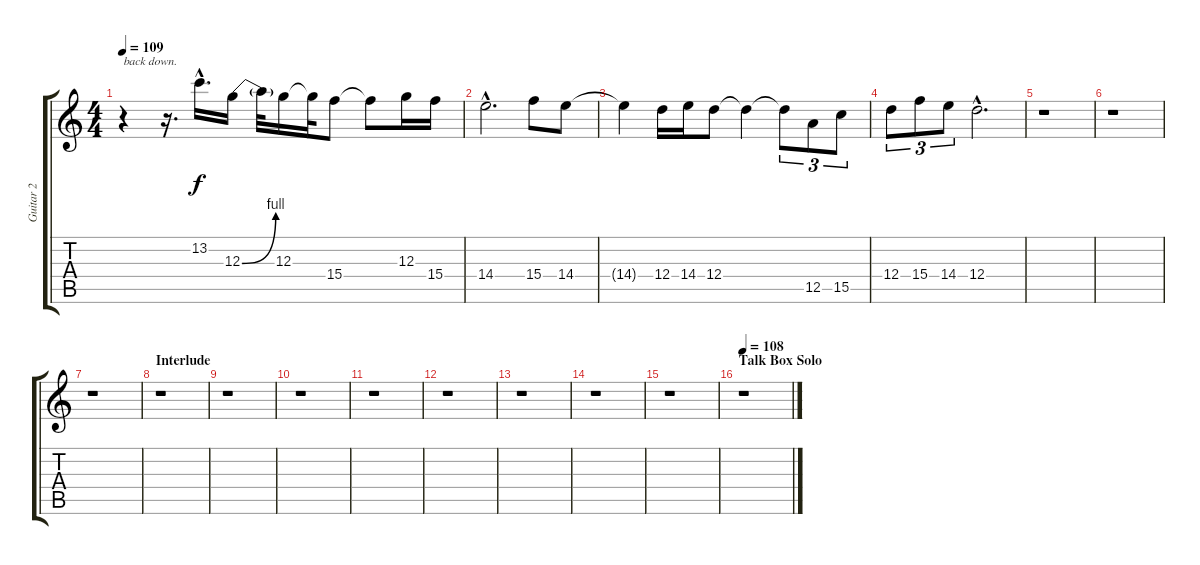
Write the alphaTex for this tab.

\track ("Guitar 2" "Guitar 2") {instrument electricguitarjazz}
\staff {score tabs}
\tuning (E4 B3 G3 D3 A2 E2) {hide}
\ts (4 4)
\tempo 109
\clef g2
\ks c
r.4{txt "back down." dy ppp} r.16{d} 13.2{hac}.16{d dy f volume 7 instrument electricguitarjazz} 12.3{be (bend 0 0 60 4)}.16 12.3{t}.32 12.3.16 12.3{t}.32 15.4.8 15.4{t}.8 12.3.16 15.4.16 |
14.4{hac}.2{d} 15.4.8 14.4.8 |
14.4{t}.4 12.4.16 14.4.16 12.4.8 12.4{t}.4 12.4{t}.8{tu (3 2)} 12.5.8{tu (3 2)} 15.5.8{tu (3 2)} |
12.4.8{tu (3 2)} 15.4.8{tu (3 2)} 14.4.8{tu (3 2)} 12.4{hac}.2{d volume 4} |
r.1 |
r.1 |
r.1 |
\section ("" "Interlude")
r.1 |
r.1 |
r.1 |
r.1 |
r.1 |
r.1 |
r.1 |
r.1 |
\section ("" "Talk Box Solo")
\tempo 108
r.1
